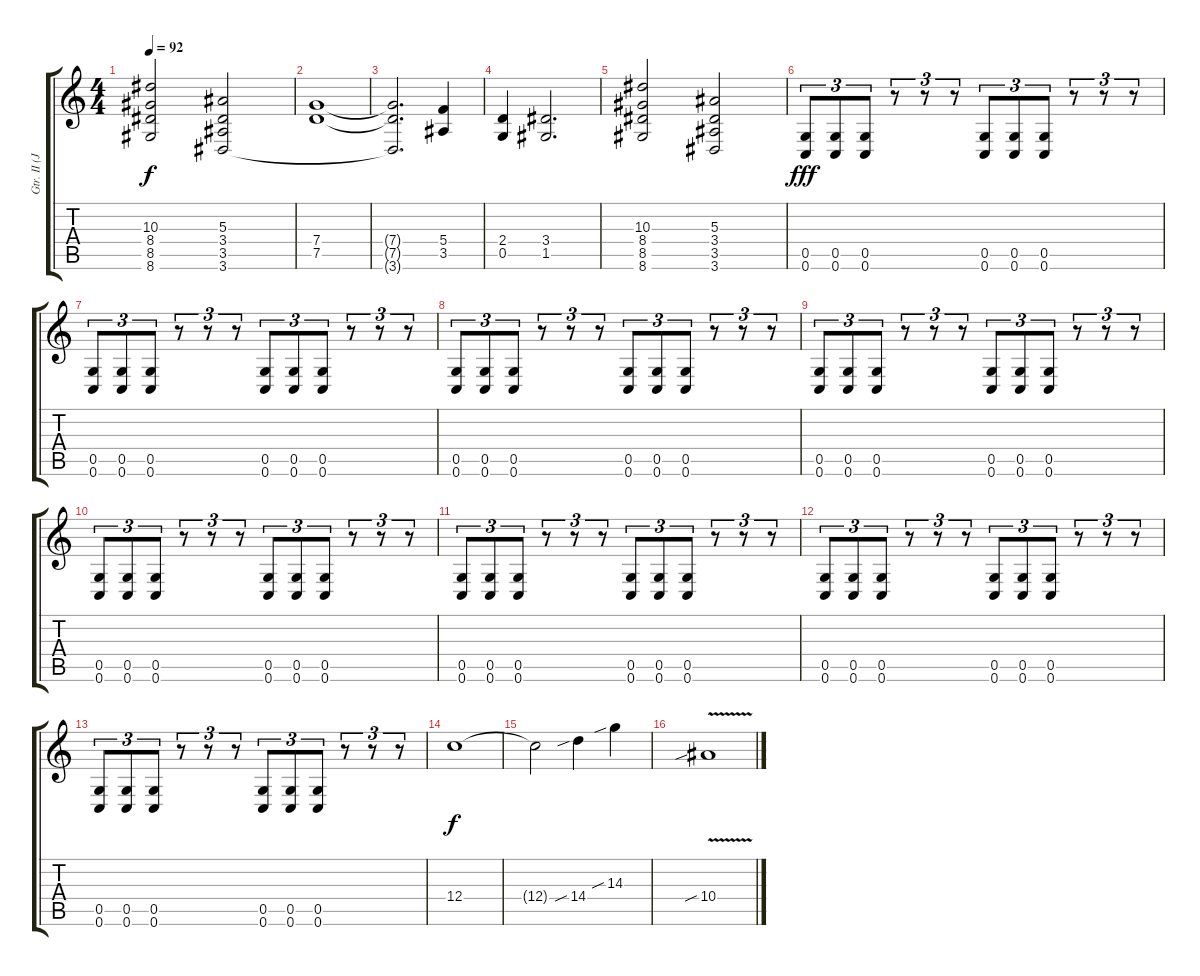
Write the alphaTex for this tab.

\track ("Gtr. II (Jämsen)" "Gtr. II (J") {instrument distortionguitar}
\staff {score tabs}
\tuning (D4 A3 F3 C3 G2 C2) {hide}
\ts (4 4)
\tempo 92
\clef g2
\ks c
(10.3 8.4 8.5 8.6).2{dy f} (5.3 3.4 3.5 3.6).2 |
(7.4 7.5).1 |
(7.4{t} 7.5{t} 3.6{t}).2{d} (5.4 3.5).4 |
(2.4 0.5).4 (3.4 1.5).2{d} |
(10.3 8.4 8.5 8.6).2 (5.3 3.4 3.5 3.6).2 |
(0.5 0.6).8{tu (3 2) dy fff} (0.5 0.6).8{tu (3 2)} (0.5 0.6).8{tu (3 2)} r.8{tu (3 2)} r.8{tu (3 2)} r.8{tu (3 2)} (0.5 0.6).8{tu (3 2)} (0.5 0.6).8{tu (3 2)} (0.5 0.6).8{tu (3 2)} r.8{tu (3 2)} r.8{tu (3 2)} r.8{tu (3 2)} |
(0.5 0.6).8{tu (3 2)} (0.5 0.6).8{tu (3 2)} (0.5 0.6).8{tu (3 2)} r.8{tu (3 2)} r.8{tu (3 2)} r.8{tu (3 2)} (0.5 0.6).8{tu (3 2)} (0.5 0.6).8{tu (3 2)} (0.5 0.6).8{tu (3 2)} r.8{tu (3 2)} r.8{tu (3 2)} r.8{tu (3 2)} |
(0.5 0.6).8{tu (3 2)} (0.5 0.6).8{tu (3 2)} (0.5 0.6).8{tu (3 2)} r.8{tu (3 2)} r.8{tu (3 2)} r.8{tu (3 2)} (0.5 0.6).8{tu (3 2)} (0.5 0.6).8{tu (3 2)} (0.5 0.6).8{tu (3 2)} r.8{tu (3 2)} r.8{tu (3 2)} r.8{tu (3 2)} |
(0.5 0.6).8{tu (3 2)} (0.5 0.6).8{tu (3 2)} (0.5 0.6).8{tu (3 2)} r.8{tu (3 2)} r.8{tu (3 2)} r.8{tu (3 2)} (0.5 0.6).8{tu (3 2)} (0.5 0.6).8{tu (3 2)} (0.5 0.6).8{tu (3 2)} r.8{tu (3 2)} r.8{tu (3 2)} r.8{tu (3 2)} |
(0.5 0.6).8{tu (3 2)} (0.5 0.6).8{tu (3 2)} (0.5 0.6).8{tu (3 2)} r.8{tu (3 2)} r.8{tu (3 2)} r.8{tu (3 2)} (0.5 0.6).8{tu (3 2)} (0.5 0.6).8{tu (3 2)} (0.5 0.6).8{tu (3 2)} r.8{tu (3 2)} r.8{tu (3 2)} r.8{tu (3 2)} |
(0.5 0.6).8{tu (3 2)} (0.5 0.6).8{tu (3 2)} (0.5 0.6).8{tu (3 2)} r.8{tu (3 2)} r.8{tu (3 2)} r.8{tu (3 2)} (0.5 0.6).8{tu (3 2)} (0.5 0.6).8{tu (3 2)} (0.5 0.6).8{tu (3 2)} r.8{tu (3 2)} r.8{tu (3 2)} r.8{tu (3 2)} |
(0.5 0.6).8{tu (3 2)} (0.5 0.6).8{tu (3 2)} (0.5 0.6).8{tu (3 2)} r.8{tu (3 2)} r.8{tu (3 2)} r.8{tu (3 2)} (0.5 0.6).8{tu (3 2)} (0.5 0.6).8{tu (3 2)} (0.5 0.6).8{tu (3 2)} r.8{tu (3 2)} r.8{tu (3 2)} r.8{tu (3 2)} |
(0.5 0.6).8{tu (3 2)} (0.5 0.6).8{tu (3 2)} (0.5 0.6).8{tu (3 2)} r.8{tu (3 2)} r.8{tu (3 2)} r.8{tu (3 2)} (0.5 0.6).8{tu (3 2)} (0.5 0.6).8{tu (3 2)} (0.5 0.6).8{tu (3 2)} r.8{tu (3 2)} r.8{tu (3 2)} r.8{tu (3 2)} |
12.4.1{dy f} |
12.4{t}.2 14.4{sib}.4 14.3{sib}.4 |
10.4{v sib}.1
